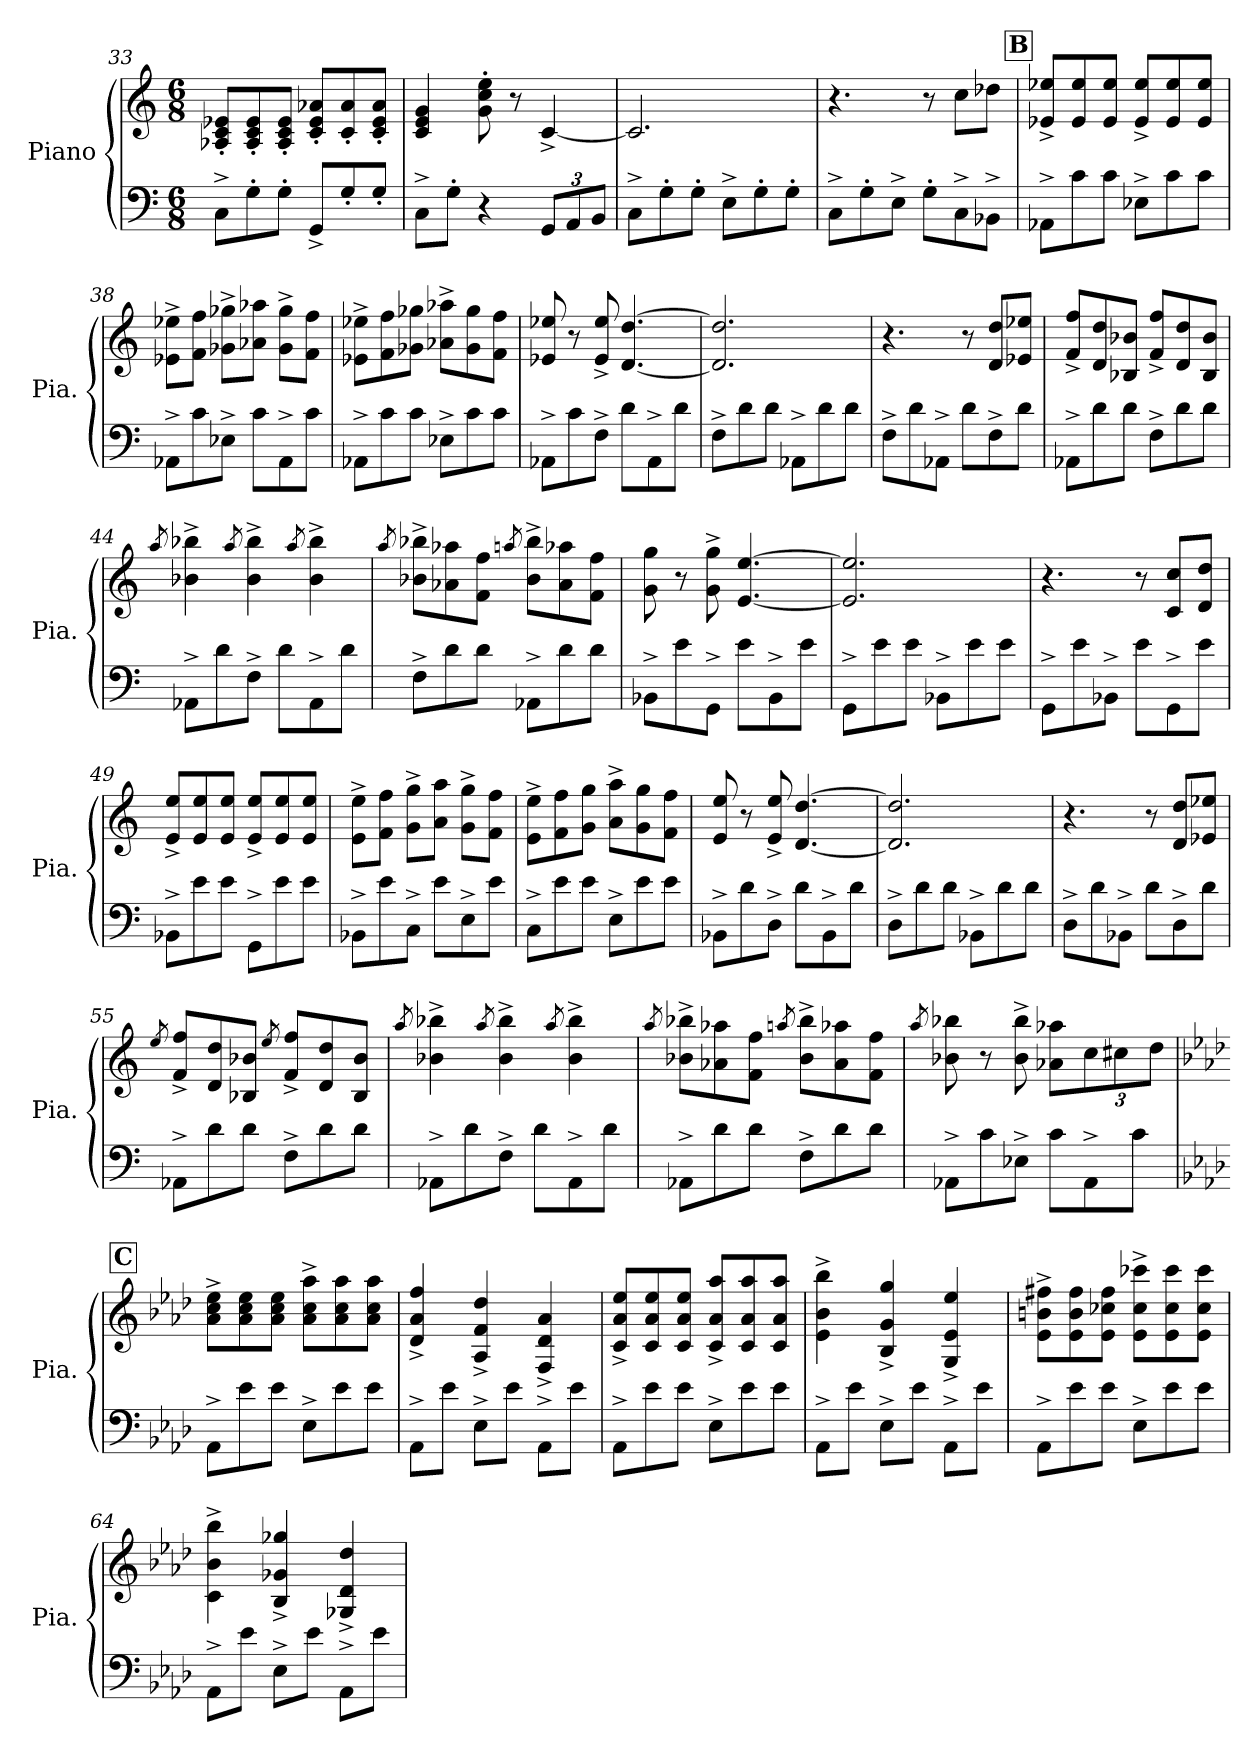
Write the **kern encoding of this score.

**kern	**kern
*part1	*part1
*staff2	*staff1
*I"Piano	*
*I'Pia.	*
*clefF4	*clefG2
*k[]	*k[]
*M6/8	*M6/8
=33	=33
8C^\L	8A-X/' 8c/' 8e-X/'L
8G'\	8A-/' 8c/' 8e-/'
8G'\J	8A-/' 8c/' 8e-/'J
8GG^/L	8c/' 8e-/' 8a-X/'L
8G'/	8c/' 8a-/'
8G'/J	8c/' 8e-/' 8a-/'J
=34	=34
8C^\L	4c/ 4e/ 4g/
8G'\J	.
4r	8g\' 8cc\' 8ee\'
.	8r
*Xbrackettup	*
12GG/L	[4c^/
12AA/	.
12BB/J	.
=35	=35
8C^\L	2.c/]
8G'\	.
8G'\J	.
8E^\L	.
8G'\	.
8G'\J	.
=36	=36
8C^\L	4.r
8G'\	.
8E^\J	.
8G'\L	8r
8C^\	8cc\L
8BB-X^\J	8dd-X\J
!!LO:LB:g=z
!!LO:REH:place=s1:a:B:fs=14:t=B
=37	=37
8AA-X^\L	8e-X/^ 8ee-X/^L
8c\	8e-/ 8ee-/
8c\J	8e-/ 8ee-/J
8E-X^\L	8e-/^ 8ee-/^L
8c\	8e-/ 8ee-/
8c\J	8e-/ 8ee-/J
=38	=38
8AA-X^\L	8e-X\^ 8ee-X\^L
8c\	8f\ 8ff\J
8E-X^\J	8g-X\^ 8gg-X\^L
8c\L	8a-X\ 8aa-X\J
8AA-^\	8g-\^ 8gg-\^L
8c\J	8f\ 8ff\J
=39	=39
8AA-X^\L	8e-X\^ 8ee-X\^L
8c\	8f\ 8ff\
8c\J	8g-X\ 8gg-X\J
8E-X^\L	8a-X\^ 8aa-X\^L
8c\	8g-\ 8gg-\
8c\J	8f\ 8ff\J
=40	=40
8AA-X^\L	8e-X/ 8ee-X/
8c\	8r
8F^\J	8e-/^ 8ee-/^
8d\L	[4.d/ [4.dd/
8AA-^\	.
8d\J	.
=41	=41
8F^\L	2.d/] 2.dd/]
8d\	.
8d\J	.
8AA-X^\L	.
8d\	.
8d\J	.
!!LO:LB:g=z
=42	=42
8F^\L	4.r
8d\	.
8AA-X^\J	.
8d\L	8r
8F^\	8d/ 8dd/L
8d\J	8e-X/ 8ee-X/J
=43	=43
8AA-X^\L	8f/^ 8ff/^L
8d\	8d/ 8dd/
8d\J	8B-X/ 8b-X/J
8F^\L	8f/^ 8ff/^L
8d\	8d/ 8dd/
8d\J	8B-/ 8b-/J
=44	=44
.	8qaa/
8AA-X^\L	4b-X\^ 4bb-X\^
8d\	.
.	8qaa/
8F^\J	4b-\^ 4bb-\^
8d\L	.
.	8qaa/
8AA-^\	4b-\^ 4bb-\^
8d\J	.
=45	=45
.	8qaa/
8F^\L	8b-X\^ 8bb-X\^L
8d\	8a-X\ 8aa-X\
8d\J	8f\ 8ff\J
.	8qaan/
8AA-X^\L	8b-\^ 8bb-\^L
8d\	8a-\ 8aa-X\
8d\J	8f\ 8ff\J
=46	=46
8BB-X^\L	8g\ 8gg\
8e\	8r
8GG^\J	8g\^ 8gg\^
8e\L	[4.e/ [4.ee/
8BB-^\	.
8e\J	.
!!LO:LB:g=z
=47	=47
8GG^\L	2.e/] 2.ee/]
8e\	.
8e\J	.
8BB-X^\L	.
8e\	.
8e\J	.
=48	=48
8GG^\L	4.r
8e\	.
8BB-X^\J	.
8e\L	8r
8GG^\	8c/ 8cc/L
8e\J	8d/ 8dd/J
=49	=49
8BB-X^\L	8e/^ 8ee/^L
8e\	8e/ 8ee/
8e\J	8e/ 8ee/J
8GG^\L	8e/^ 8ee/^L
8e\	8e/ 8ee/
8e\J	8e/ 8ee/J
=50	=50
8BB-X^\L	8e\^ 8ee\^L
8e\	8f\ 8ff\J
8C^\J	8g\^ 8gg\^L
8e\L	8a\ 8aa\J
8E^\	8g\^ 8gg\^L
8e\J	8f\ 8ff\J
=51	=51
8C^\L	8e\^ 8ee\^L
8e\	8f\ 8ff\
8e\J	8g\ 8gg\J
8E^\L	8a\^ 8aa\^L
8e\	8g\ 8gg\
8e\J	8f\ 8ff\J
=52	=52
8BB-X^\L	8e/ 8ee/
8d\	8r
8D^\J	8e/^ 8ee/^
8d\L	[4.d/ [4.dd/
8BB-^\	.
8d\J	.
!!LO:LB:g=z
=53	=53
8D^\L	2.d/] 2.dd/]
8d\	.
8d\J	.
8BB-X^\L	.
8d\	.
8d\J	.
=54	=54
8D^\L	4.r
8d\	.
8BB-X^\J	.
8d\L	8r
8D^\	8d/ 8dd/L
8d\J	8e-X/ 8ee-X/J
=55	=55
.	8qee/
8AA-X^\L	8f/^ 8ff/^L
8d\	8d/ 8dd/
8d\J	8B-X/ 8b-X/J
.	8qee/
8F^\L	8f/^ 8ff/^L
8d\	8d/ 8dd/
8d\J	8B-/ 8b-/J
=56	=56
.	8qaa/
8AA-X^\L	4b-X\^ 4bb-X\^
8d\	.
.	8qaa/
8F^\J	4b-\^ 4bb-\^
8d\L	.
.	8qaa/
8AA-^\	4b-\^ 4bb-\^
8d\J	.
!!LO:LB:g=z
=57	=57
.	8qaa/
8AA-X^\L	8b-X\^ 8bb-X\^L
8d\	8a-X\ 8aa-X\
8d\J	8f\ 8ff\J
.	8qaan/
8F^\L	8b-\^ 8bb-\^L
8d\	8a-\ 8aa-X\
8d\J	8f\ 8ff\J
=58	=58
.	8qaa/
8AA-X^\L	8b-X\ 8bb-X\
8c\	8r
8E-X^\J	8b-\^ 8bb-\^
8c\L	8a-X\ 8aa-X\L
*	*Xbrackettup
8AA-^\	12cc\
.	12cc#X\
8c\J	.
.	12dd\J
!!LO:REH:place=s1:a:B:fs=14:t=C
=59	=59
*k[b-e-a-d-]	*k[b-e-a-d-]
8AA-^\L	8a-\^ 8cc\^ 8ee-\^L
8e-\	8a-\ 8cc\ 8ee-\
8e-\J	8a-\ 8cc\ 8ee-\J
8E-^\L	8a-\^ 8cc\^ 8aa-\^L
8e-\	8a-\ 8cc\ 8aa-\
8e-\J	8a-\ 8cc\ 8aa-\J
=60	=60
8AA-^\L	4d-/^ 4a-/^ 4ff/^
8e-\J	.
8E-^\L	4A-/^ 4f/^ 4dd-/^
8e-\J	.
8AA-^\L	4F/^ 4d-/^ 4a-/^
8e-\J	.
!!LO:PB:g=z
=61	=61
8AA-^\L	8c/^ 8a-/^ 8ee-/^L
8e-\	8c/ 8a-/ 8ee-/
8e-\J	8c/ 8a-/ 8ee-/J
8E-^\L	8c/^ 8a-/^ 8aa-/^L
8e-\	8c/ 8a-/ 8aa-/
8e-\J	8c/ 8a-/ 8aa-/J
=62	=62
8AA-^\L	4e-\^ 4b-\^ 4bb-\^
8e-\J	.
8E-^\L	4B-/^ 4g/^ 4gg/^
8e-\J	.
8AA-^\L	4G/^ 4e-/^ 4ee-/^
8e-\J	.
=63	=63
8AA-^\L	8e-\^ 8bn\^ 8ff#X\^L
8e-\	8e-\ 8b\ 8ff#\
8e-\J	8e-\ 8cc-X\ 8ff#\J
8E-^\L	8e-\^ 8cc-\^ 8ccc-X\^L
8e-\	8e-\ 8cc-\ 8ccc-\
8e-\J	8e-\ 8cc-\ 8ccc-\J
=64	=64
8AA-^\L	4c\^ 4b-\^ 4bb-\^
8e-\J	.
8E-^\L	4B-/^ 4g-X/^ 4gg-X/^
8e-\J	.
8AA-^\L	4G-X/^ 4d-/^ 4dd-/^
8e-\J	.
=	=
*-	*-
